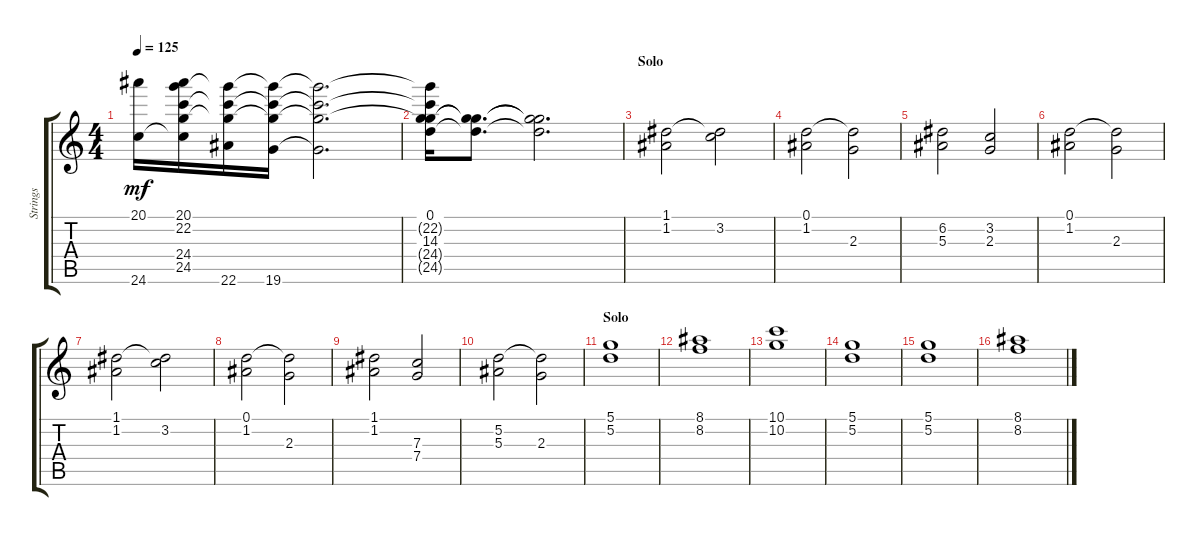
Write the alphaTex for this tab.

\track ("Strings" "Strings") {instrument electricguitarclean}
\staff {score tabs}
\tuning (D4 A3 F3 C3 G2 C2) {hide}
\ts (4 4)
\tempo 125
\clef g2
\ks aminor
(20.1{t} 24.6{t}).16{dy mf} (20.1 22.2 24.4 24.5 24.6{t}).16 (22.2{t} 24.4{t} 24.5{t} 22.6).16 (22.2{t} 24.4{t} 24.5{t} 19.6).16 (22.2{t} 24.4{t} 24.5{t} 19.6{t}).2{d} |
(0.1 22.2{t} 14.3 24.4{t} 24.5{t}).16 (0.1{t} 14.3{t} 24.5{t}).8{d} (0.1{t} 14.3{t} 24.5{t}).2{d} |
\section ("" "Solo")
(1.1 1.2).2 (1.1{t} 3.2).2 |
(0.1 1.2).2 (0.1{t} 2.3).2 |
(6.2 5.3).2 (3.2 2.3).2 |
(0.1 1.2).2 (0.1{t} 2.3).2 |
(1.1 1.2).2 (1.1{t} 3.2).2 |
(0.1 1.2).2 (0.1{t} 2.3).2 |
(1.1 1.2).2 (7.3 7.4).2 |
(5.2 5.3).2 (5.2{t} 2.3).2 |
\section ("" "Solo")
(5.1 5.2).1 |
(8.1 8.2).1 |
(10.1 10.2).1 |
(5.1 5.2).1 |
(5.1 5.2).1 |
(8.1 8.2).1
